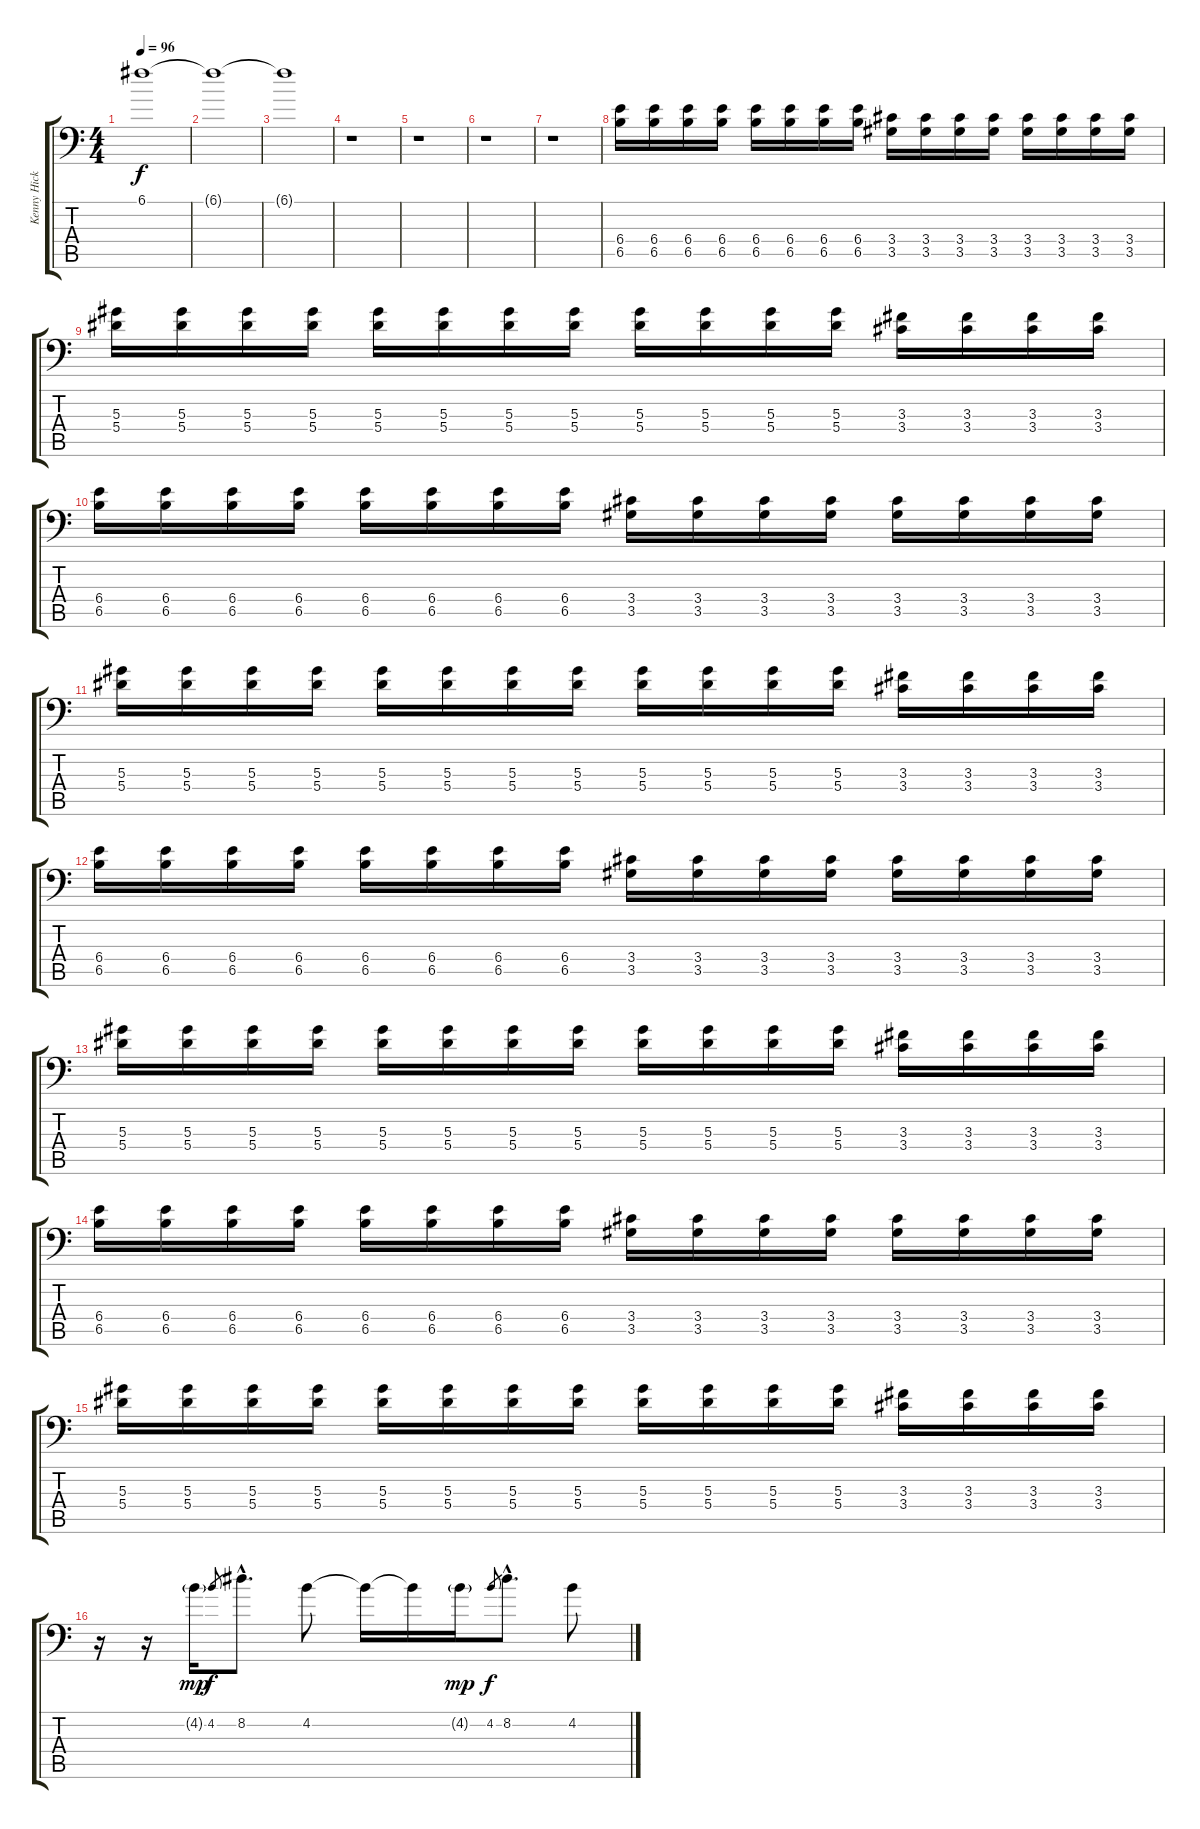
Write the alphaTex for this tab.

\track ("Kenny Hickey - Lead Guitar" "Kenny Hick") {instrument distortionguitar}
\staff {score tabs}
\tuning (C4 G3 Eb3 Bb2 F2 Bb1) {hide}
\ts (4 4)
\tempo 96
\clef f4
\ks c
6.1{t}.1{dy f} |
6.1{t}.1 |
6.1{t}.1 |
r.1 |
r.1 |
r.1 |
r.1 |
(6.4 6.5).16{volume 6} (6.4 6.5).16{volume 6} (6.4 6.5).16{volume 6} (6.4 6.5).16{volume 6} (6.4 6.5).16{volume 6} (6.4 6.5).16{volume 6} (6.4 6.5).16{volume 6} (6.4 6.5).16{volume 6} (3.4 3.5).16{volume 6} (3.4 3.5).16{volume 6} (3.4 3.5).16{volume 6} (3.4 3.5).16{volume 6} (3.4 3.5).16{volume 6} (3.4 3.5).16{volume 6} (3.4 3.5).16{volume 6} (3.4 3.5).16{volume 6} |
(5.3 5.4).16{volume 6} (5.3 5.4).16{volume 6} (5.3 5.4).16{volume 6} (5.3 5.4).16{volume 6} (5.3 5.4).16{volume 6} (5.3 5.4).16{volume 6} (5.3 5.4).16{volume 6} (5.3 5.4).16{volume 6} (5.3 5.4).16{volume 6} (5.3 5.4).16{volume 6} (5.3 5.4).16{volume 6} (5.3 5.4).16{volume 6} (3.3 3.4).16{volume 6} (3.3 3.4).16{volume 6} (3.3 3.4).16{volume 6} (3.3 3.4).16{volume 6} |
(6.4 6.5).16{volume 6} (6.4 6.5).16{volume 6} (6.4 6.5).16{volume 6} (6.4 6.5).16{volume 6} (6.4 6.5).16{volume 6} (6.4 6.5).16{volume 6} (6.4 6.5).16{volume 6} (6.4 6.5).16{volume 6} (3.4 3.5).16{volume 6} (3.4 3.5).16{volume 6} (3.4 3.5).16{volume 6} (3.4 3.5).16{volume 6} (3.4 3.5).16{volume 6} (3.4 3.5).16{volume 6} (3.4 3.5).16{volume 6} (3.4 3.5).16{volume 6} |
(5.3 5.4).16{volume 6} (5.3 5.4).16{volume 6} (5.3 5.4).16{volume 6} (5.3 5.4).16{volume 6} (5.3 5.4).16{volume 6} (5.3 5.4).16{volume 6} (5.3 5.4).16{volume 6} (5.3 5.4).16{volume 6} (5.3 5.4).16{volume 6} (5.3 5.4).16{volume 6} (5.3 5.4).16{volume 6} (5.3 5.4).16{volume 6} (3.3 3.4).16{volume 6} (3.3 3.4).16{volume 6} (3.3 3.4).16{volume 6} (3.3 3.4).16{volume 6} |
(6.4 6.5).16{volume 6} (6.4 6.5).16{volume 6} (6.4 6.5).16{volume 6} (6.4 6.5).16{volume 6} (6.4 6.5).16{volume 6} (6.4 6.5).16{volume 6} (6.4 6.5).16{volume 6} (6.4 6.5).16{volume 6} (3.4 3.5).16{volume 6} (3.4 3.5).16{volume 6} (3.4 3.5).16{volume 6} (3.4 3.5).16{volume 6} (3.4 3.5).16{volume 6} (3.4 3.5).16{volume 6} (3.4 3.5).16{volume 6} (3.4 3.5).16{volume 6} |
(5.3 5.4).16{volume 6} (5.3 5.4).16{volume 6} (5.3 5.4).16{volume 6} (5.3 5.4).16{volume 6} (5.3 5.4).16{volume 6} (5.3 5.4).16{volume 6} (5.3 5.4).16{volume 6} (5.3 5.4).16{volume 6} (5.3 5.4).16{volume 6} (5.3 5.4).16{volume 6} (5.3 5.4).16{volume 6} (5.3 5.4).16{volume 6} (3.3 3.4).16{volume 6} (3.3 3.4).16{volume 6} (3.3 3.4).16{volume 6} (3.3 3.4).16{volume 6} |
(6.4 6.5).16{volume 6} (6.4 6.5).16{volume 6} (6.4 6.5).16{volume 6} (6.4 6.5).16{volume 6} (6.4 6.5).16{volume 6} (6.4 6.5).16{volume 6} (6.4 6.5).16{volume 6} (6.4 6.5).16{volume 6} (3.4 3.5).16{volume 6} (3.4 3.5).16{volume 6} (3.4 3.5).16{volume 6} (3.4 3.5).16{volume 6} (3.4 3.5).16{volume 6} (3.4 3.5).16{volume 6} (3.4 3.5).16{volume 6} (3.4 3.5).16{volume 6} |
(5.3 5.4).16{volume 6} (5.3 5.4).16{volume 6} (5.3 5.4).16{volume 6} (5.3 5.4).16{volume 6} (5.3 5.4).16{volume 6} (5.3 5.4).16{volume 6} (5.3 5.4).16{volume 6} (5.3 5.4).16{volume 6} (5.3 5.4).16{volume 6} (5.3 5.4).16{volume 6} (5.3 5.4).16{volume 6} (5.3 5.4).16{volume 6} (3.3 3.4).16{volume 6} (3.3 3.4).16{volume 6} (3.3 3.4).16{volume 6} (3.3 3.4).16{volume 6} |
r.16{volume 13} r.16 4.2{g}.16{dy mp} 4.2.8{gr dy f} 8.2{hac}.8{d} 4.2.8 4.2{t}.16 4.2{t}.16 4.2{g}.16{dy mp} 4.2.8{gr dy f} 8.2{hac}.8{d} 4.2.8
